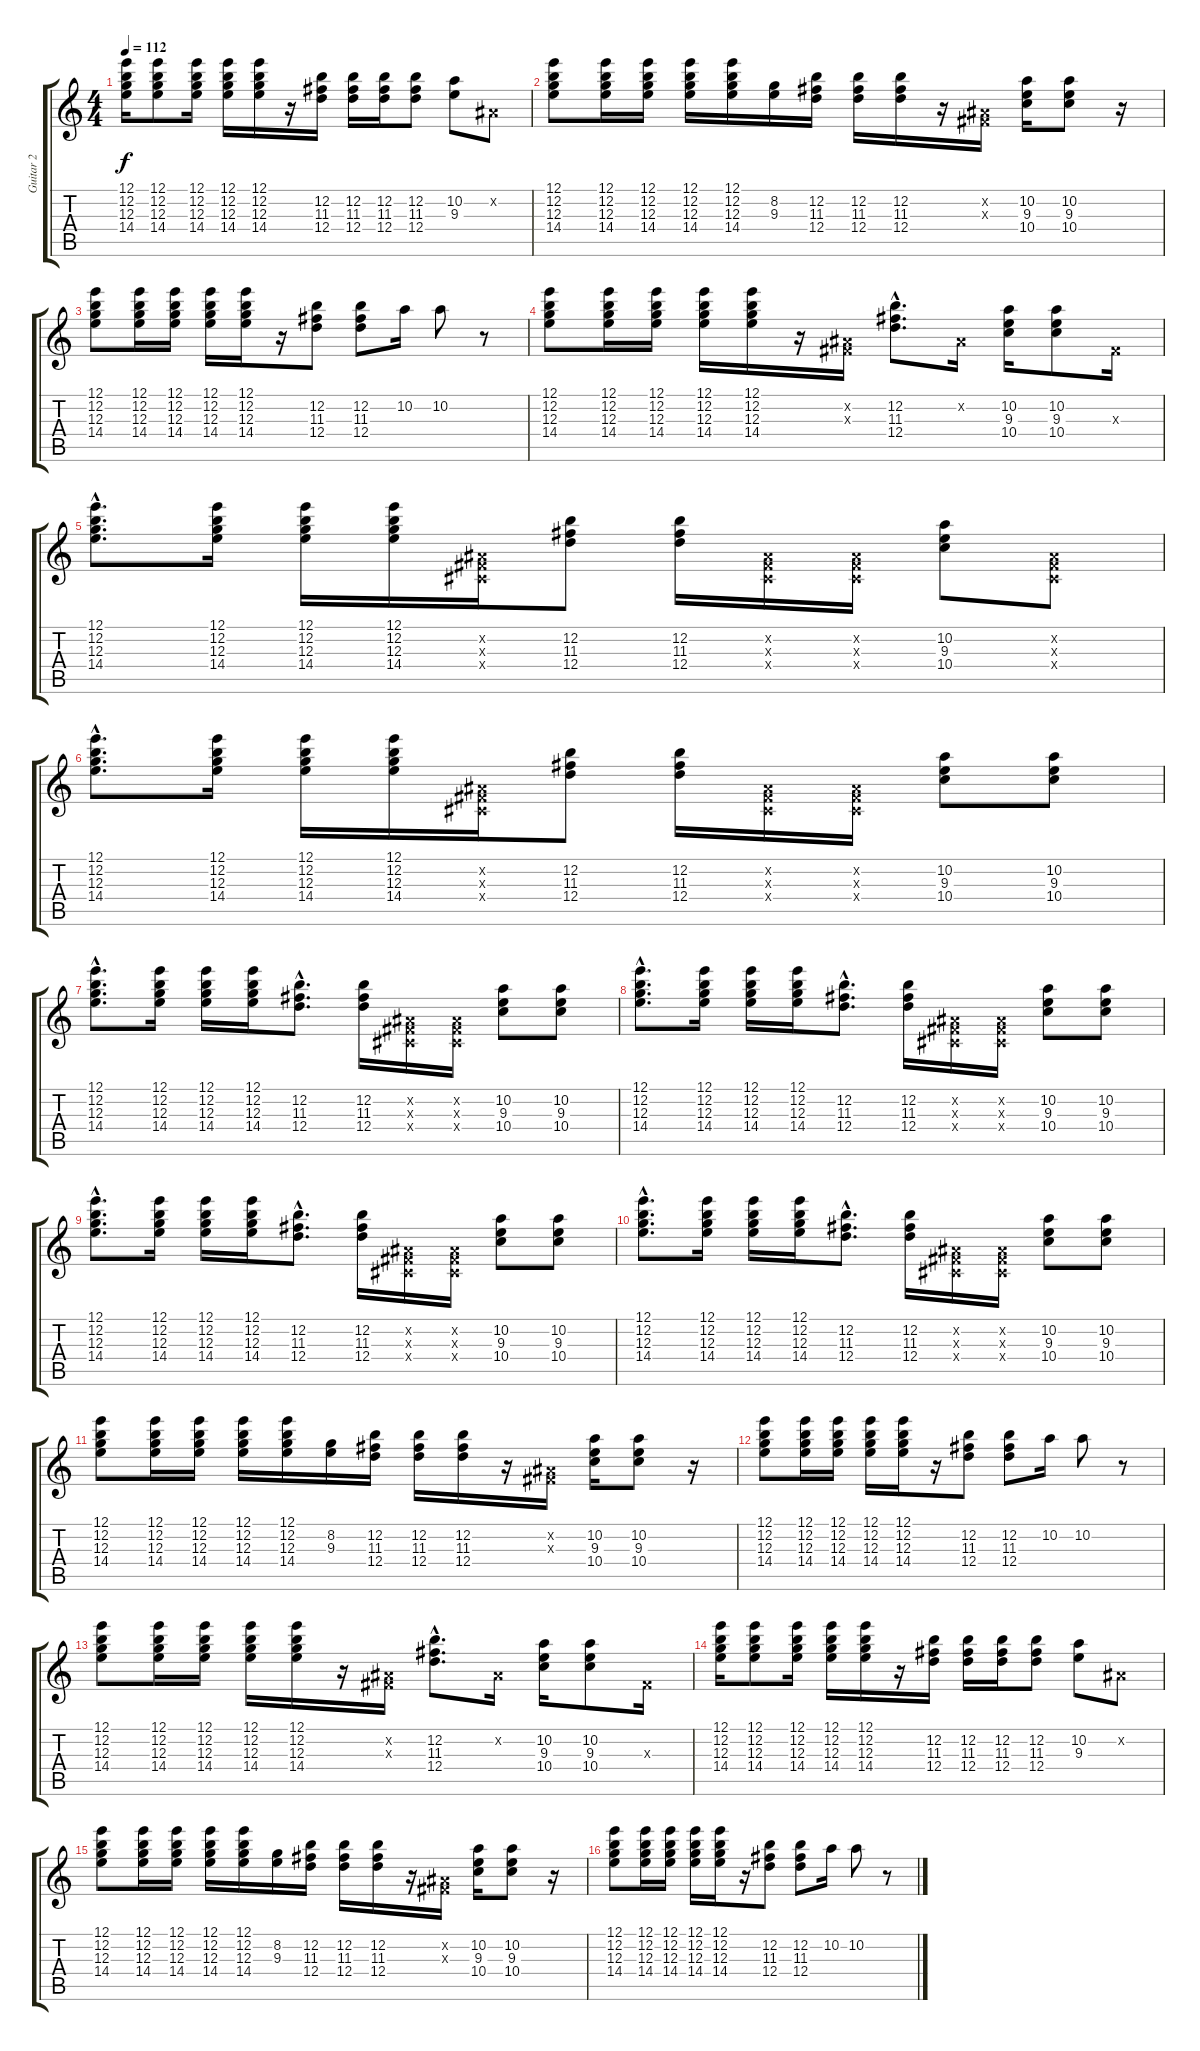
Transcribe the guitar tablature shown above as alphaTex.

\track ("Guitar 2" "Guitar 2") {instrument electricguitarclean}
\staff {score tabs}
\tuning (E4 B3 G3 D3 A2 E2) {hide}
\ts (4 4)
\tempo 112
\clef g2
\ks c
(12.1 12.2 12.3 14.4).16{dy f} (12.1 12.2 12.3 14.4).8 (12.1 12.2 12.3 14.4).16 (12.1 12.2 12.3 14.4).16 (12.1 12.2 12.3 14.4).16 r.16 (12.2 11.3 12.4).16 (12.2 11.3 12.4).16 (12.2 11.3 12.4).16 (12.2 11.3 12.4).8 (10.2 9.3).8 -1.2{x}.8 |
(12.1 12.2 12.3 14.4).8 (12.1 12.2 12.3 14.4).16 (12.1 12.2 12.3 14.4).16 (12.1 12.2 12.3 14.4).16 (12.1 12.2 12.3 14.4).16 (8.2 9.3).16 (12.2 11.3 12.4).16 (12.2 11.3 12.4).16 (12.2 11.3 12.4).16 r.16 (-1.2{x} -1.3{x}).16 (10.2 9.3 10.4).16 (10.2 9.3 10.4).8 r.16 |
(12.1 12.2 12.3 14.4).8 (12.1 12.2 12.3 14.4).16 (12.1 12.2 12.3 14.4).16 (12.1 12.2 12.3 14.4).16 (12.1 12.2 12.3 14.4).16 r.16 (12.2 11.3 12.4).8 (12.2 11.3 12.4).8 10.2.16 10.2.8 r.8 |
(12.1 12.2 12.3 14.4).8 (12.1 12.2 12.3 14.4).16 (12.1 12.2 12.3 14.4).16 (12.1 12.2 12.3 14.4).16 (12.1 12.2 12.3 14.4).16 r.16 (-1.2{x} -1.3{x}).16 (12.2{hac} 11.3{hac} 12.4{hac}).8{d} -1.2{x}.16 (10.2 9.3 10.4).16 (10.2 9.3 10.4).8 -1.3{x}.16 |
(12.1{hac} 12.2{hac} 12.3{hac} 14.4{hac}).8{d} (12.1 12.2 12.3 14.4).16 (12.1 12.2 12.3 14.4).16 (12.1 12.2 12.3 14.4).16 (-1.2{x} -1.3{x} -1.4{x}).16 (12.2 11.3 12.4).8 (12.2 11.3 12.4).16 (-1.2{x} -1.3{x} -1.4{x}).16 (-1.2{x} -1.3{x} -1.4{x}).16 (10.2 9.3 10.4).8 (-1.2{x} -1.3{x} -1.4{x}).8 |
(12.1{hac} 12.2{hac} 12.3{hac} 14.4{hac}).8{d} (12.1 12.2 12.3 14.4).16 (12.1 12.2 12.3 14.4).16 (12.1 12.2 12.3 14.4).16 (-1.2{x} -1.3{x} -1.4{x}).16 (12.2 11.3 12.4).8 (12.2 11.3 12.4).16 (-1.2{x} -1.3{x} -1.4{x}).16 (-1.2{x} -1.3{x} -1.4{x}).16 (10.2 9.3 10.4).8 (10.2 9.3 10.4).8 |
(12.1{hac} 12.2{hac} 12.3{hac} 14.4{hac}).8{d} (12.1 12.2 12.3 14.4).16 (12.1 12.2 12.3 14.4).16 (12.1 12.2 12.3 14.4).16 (12.2{hac} 11.3{hac} 12.4{hac}).8{d} (12.2 11.3 12.4).16 (-1.2{x} -1.3{x} -1.4{x}).16 (-1.2{x} -1.3{x} -1.4{x}).16 (10.2 9.3 10.4).8 (10.2 9.3 10.4).8 |
(12.1{hac} 12.2{hac} 12.3{hac} 14.4{hac}).8{d} (12.1 12.2 12.3 14.4).16 (12.1 12.2 12.3 14.4).16 (12.1 12.2 12.3 14.4).16 (12.2{hac} 11.3{hac} 12.4{hac}).8{d} (12.2 11.3 12.4).16 (-1.2{x} -1.3{x} -1.4{x}).16 (-1.2{x} -1.3{x} -1.4{x}).16 (10.2 9.3 10.4).8 (10.2 9.3 10.4).8 |
(12.1{hac} 12.2{hac} 12.3{hac} 14.4{hac}).8{d} (12.1 12.2 12.3 14.4).16 (12.1 12.2 12.3 14.4).16 (12.1 12.2 12.3 14.4).16 (12.2{hac} 11.3{hac} 12.4{hac}).8{d} (12.2 11.3 12.4).16 (-1.2{x} -1.3{x} -1.4{x}).16 (-1.2{x} -1.3{x} -1.4{x}).16 (10.2 9.3 10.4).8 (10.2 9.3 10.4).8 |
(12.1{hac} 12.2{hac} 12.3{hac} 14.4{hac}).8{d} (12.1 12.2 12.3 14.4).16 (12.1 12.2 12.3 14.4).16 (12.1 12.2 12.3 14.4).16 (12.2{hac} 11.3{hac} 12.4{hac}).8{d} (12.2 11.3 12.4).16 (-1.2{x} -1.3{x} -1.4{x}).16 (-1.2{x} -1.3{x} -1.4{x}).16 (10.2 9.3 10.4).8 (10.2 9.3 10.4).8 |
(12.1 12.2 12.3 14.4).8 (12.1 12.2 12.3 14.4).16 (12.1 12.2 12.3 14.4).16 (12.1 12.2 12.3 14.4).16 (12.1 12.2 12.3 14.4).16 (8.2 9.3).16 (12.2 11.3 12.4).16 (12.2 11.3 12.4).16 (12.2 11.3 12.4).16 r.16 (-1.2{x} -1.3{x}).16 (10.2 9.3 10.4).16 (10.2 9.3 10.4).8 r.16 |
(12.1 12.2 12.3 14.4).8 (12.1 12.2 12.3 14.4).16 (12.1 12.2 12.3 14.4).16 (12.1 12.2 12.3 14.4).16 (12.1 12.2 12.3 14.4).16 r.16 (12.2 11.3 12.4).8 (12.2 11.3 12.4).8 10.2.16 10.2.8 r.8 |
(12.1 12.2 12.3 14.4).8 (12.1 12.2 12.3 14.4).16 (12.1 12.2 12.3 14.4).16 (12.1 12.2 12.3 14.4).16 (12.1 12.2 12.3 14.4).16 r.16 (-1.2{x} -1.3{x}).16 (12.2{hac} 11.3{hac} 12.4{hac}).8{d} -1.2{x}.16 (10.2 9.3 10.4).16 (10.2 9.3 10.4).8 -1.3{x}.16 |
(12.1 12.2 12.3 14.4).16 (12.1 12.2 12.3 14.4).8 (12.1 12.2 12.3 14.4).16 (12.1 12.2 12.3 14.4).16 (12.1 12.2 12.3 14.4).16 r.16 (12.2 11.3 12.4).16 (12.2 11.3 12.4).16 (12.2 11.3 12.4).16 (12.2 11.3 12.4).8 (10.2 9.3).8 -1.2{x}.8 |
(12.1 12.2 12.3 14.4).8 (12.1 12.2 12.3 14.4).16 (12.1 12.2 12.3 14.4).16 (12.1 12.2 12.3 14.4).16 (12.1 12.2 12.3 14.4).16 (8.2 9.3).16 (12.2 11.3 12.4).16 (12.2 11.3 12.4).16 (12.2 11.3 12.4).16 r.16 (-1.2{x} -1.3{x}).16 (10.2 9.3 10.4).16 (10.2 9.3 10.4).8 r.16 |
(12.1 12.2 12.3 14.4).8 (12.1 12.2 12.3 14.4).16 (12.1 12.2 12.3 14.4).16 (12.1 12.2 12.3 14.4).16 (12.1 12.2 12.3 14.4).16 r.16 (12.2 11.3 12.4).8 (12.2 11.3 12.4).8 10.2.16 10.2.8 r.8
